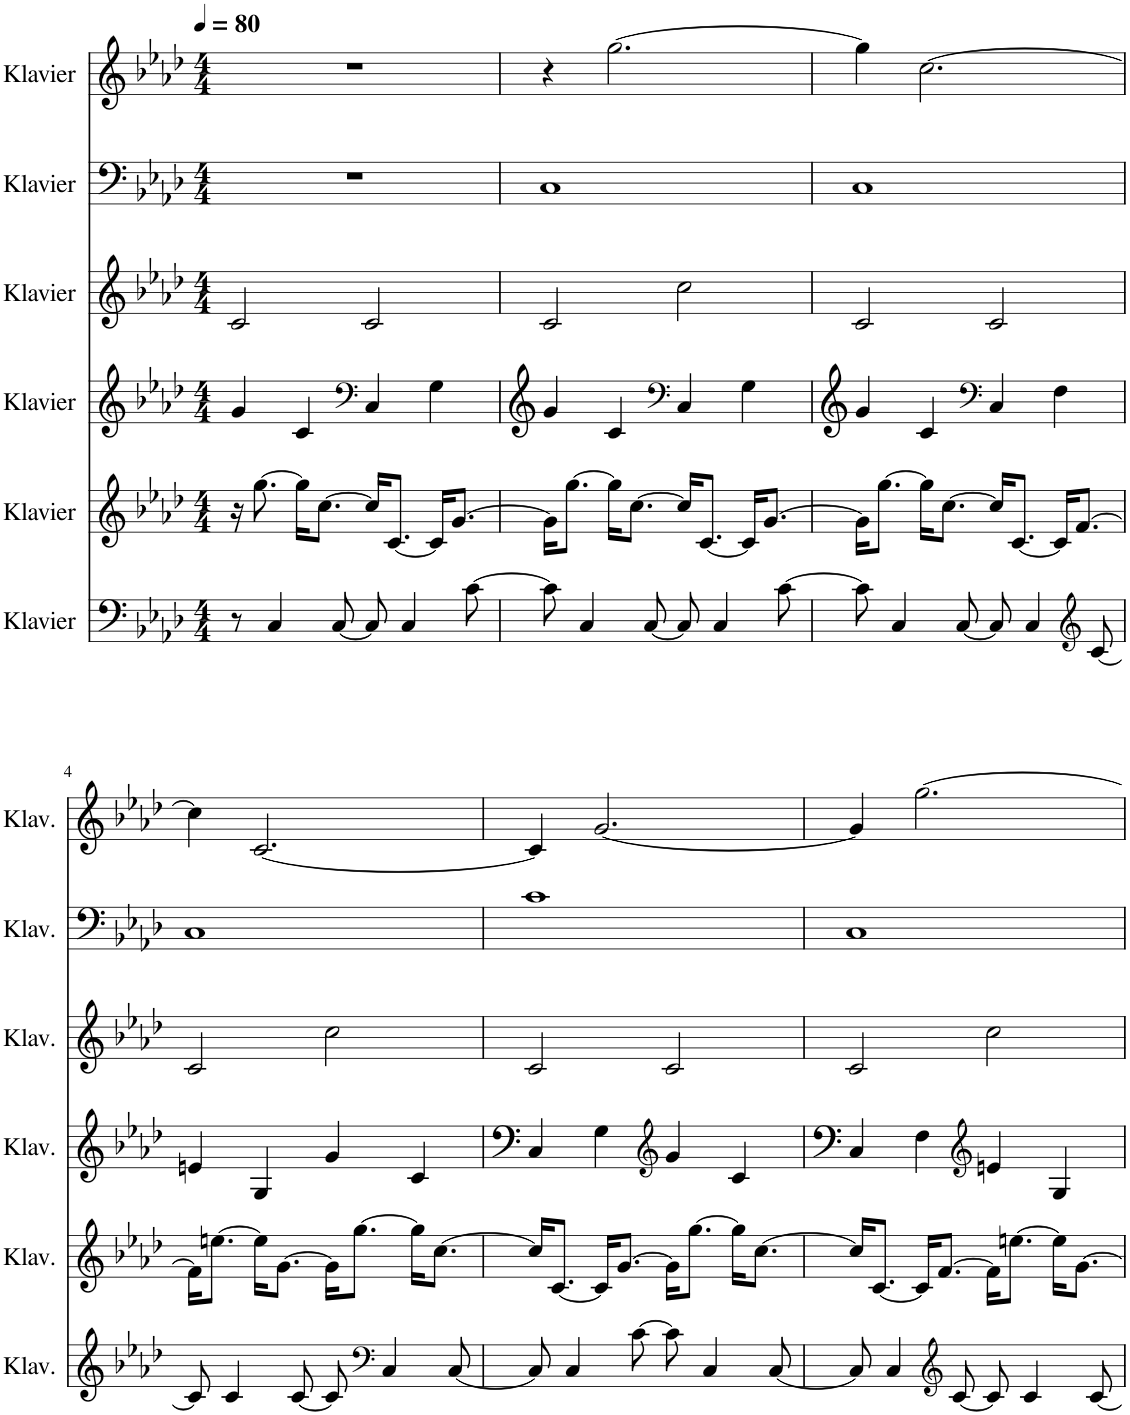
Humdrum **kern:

**kern	**kern	**kern	**kern	**kern	**kern
*part6	*part5	*part4	*part3	*part2	*part1
*staff6	*staff5	*staff4	*staff3	*staff2	*staff1
*I"Klavier	*I"Klavier	*I"Klavier	*I"Klavier	*I"Klavier	*I"Klavier
*I'Klav.	*I'Klav.	*I'Klav.	*I'Klav.	*I'Klav.	*I'Klav.
*clefF4	*clefG2	*clefG2	*clefG2	*clefF4	*clefG2
*k[b-e-a-d-]	*k[b-e-a-d-]	*k[b-e-a-d-]	*k[b-e-a-d-]	*k[b-e-a-d-]	*k[b-e-a-d-]
*M4/4	*M4/4	*M4/4	*M4/4	*M4/4	*M4/4
*MM80	*MM80	*MM80	*MM80	*MM80	*MM80
=1	=1	=1	=1	=1	=1
8r	16r	4g/	2c/	1r	1r
.	[8.gg\	.	.	.	.
4C/	.	.	.	.	.
.	16gg\KL]	4c/	.	.	.
.	[8.cc\J	.	.	.	.
[8C/	.	.	.	.	.
*	*	*clefF4	*	*	*
8C/]	16cc/KL]	4C/	2c/	.	.
.	[8.c/J	.	.	.	.
4C/	.	.	.	.	.
.	16c/KL]	4G\	.	.	.
.	[8.g/J	.	.	.	.
[8c\	.	.	.	.	.
=2	=2	=2	=2	=2	=2
8c\]	16g\KL]	4g/	2c/	1C	4r
.	[8.gg\J	.	.	.	.
4C/	.	.	.	.	.
.	16gg\KL]	4c/	.	.	[2.gg\
.	[8.cc\J	.	.	.	.
[8C/	.	.	.	.	.
*	*	*clefF4	*	*	*
8C/]	16cc/KL]	4C/	2cc\	.	.
.	[8.c/J	.	.	.	.
4C/	.	.	.	.	.
.	16c/KL]	4G\	.	.	.
.	[8.g/J	.	.	.	.
[8c\	.	.	.	.	.
=3	=3	=3	=3	=3	=3
8c\]	16g\KL]	4g/	2c/	1C	4gg\]
.	[8.gg\J	.	.	.	.
4C/	.	.	.	.	.
.	16gg\KL]	4c/	.	.	[2.cc\
.	[8.cc\J	.	.	.	.
[8C/	.	.	.	.	.
*	*	*clefF4	*	*	*
8C/]	16cc/KL]	4C/	2c/	.	.
.	[8.c/J	.	.	.	.
4C/	.	.	.	.	.
.	16c/KL]	4F\	.	.	.
.	[8.f/J	.	.	.	.
*clefG2	*	*	*	*	*
[8c/	.	.	.	.	.
!!LO:LB:g=z
=4	=4	=4	=4	=4	=4
8c/]	16f\KL]	4en/	2c/	1C	4cc\]
.	[8.een\J	.	.	.	.
4c/	.	.	.	.	.
.	16ee\KL]	4G/	.	.	[2.c/
.	[8.g\J	.	.	.	.
[8c/	.	.	.	.	.
8c/]	16g\KL]	4g/	2cc\	.	.
.	[8.gg\J	.	.	.	.
*clefF4	*	*	*	*	*
4C/	.	.	.	.	.
.	16gg\KL]	4c/	.	.	.
.	[8.cc\J	.	.	.	.
[8C/	.	.	.	.	.
=5	=5	=5	=5	=5	=5
8C/]	16cc/KL]	4C/	2c/	1c	4c/]
.	[8.c/J	.	.	.	.
4C/	.	.	.	.	.
.	16c/KL]	4G\	.	.	[2.g/
.	[8.g/J	.	.	.	.
[8c\	.	.	.	.	.
*	*	*clefG2	*	*	*
8c\]	16g\KL]	4g/	2c/	.	.
.	[8.gg\J	.	.	.	.
4C/	.	.	.	.	.
.	16gg\KL]	4c/	.	.	.
.	[8.cc\J	.	.	.	.
[8C/	.	.	.	.	.
=6	=6	=6	=6	=6	=6
8C/]	16cc/KL]	4C/	2c/	1C	4g/]
.	[8.c/J	.	.	.	.
4C/	.	.	.	.	.
.	16c/KL]	4F\	.	.	[2.gg\
.	[8.f/J	.	.	.	.
*clefG2	*	*	*	*	*
[8c/	.	.	.	.	.
*	*	*clefG2	*	*	*
8c/]	16f\KL]	4en/	2cc\	.	.
.	[8.een\J	.	.	.	.
4c/	.	.	.	.	.
.	16ee\KL]	4G/	.	.	.
.	[8.g\J	.	.	.	.
[8c/	.	.	.	.	.
=	=	=	=	=	=
*-	*-	*-	*-	*-	*-
